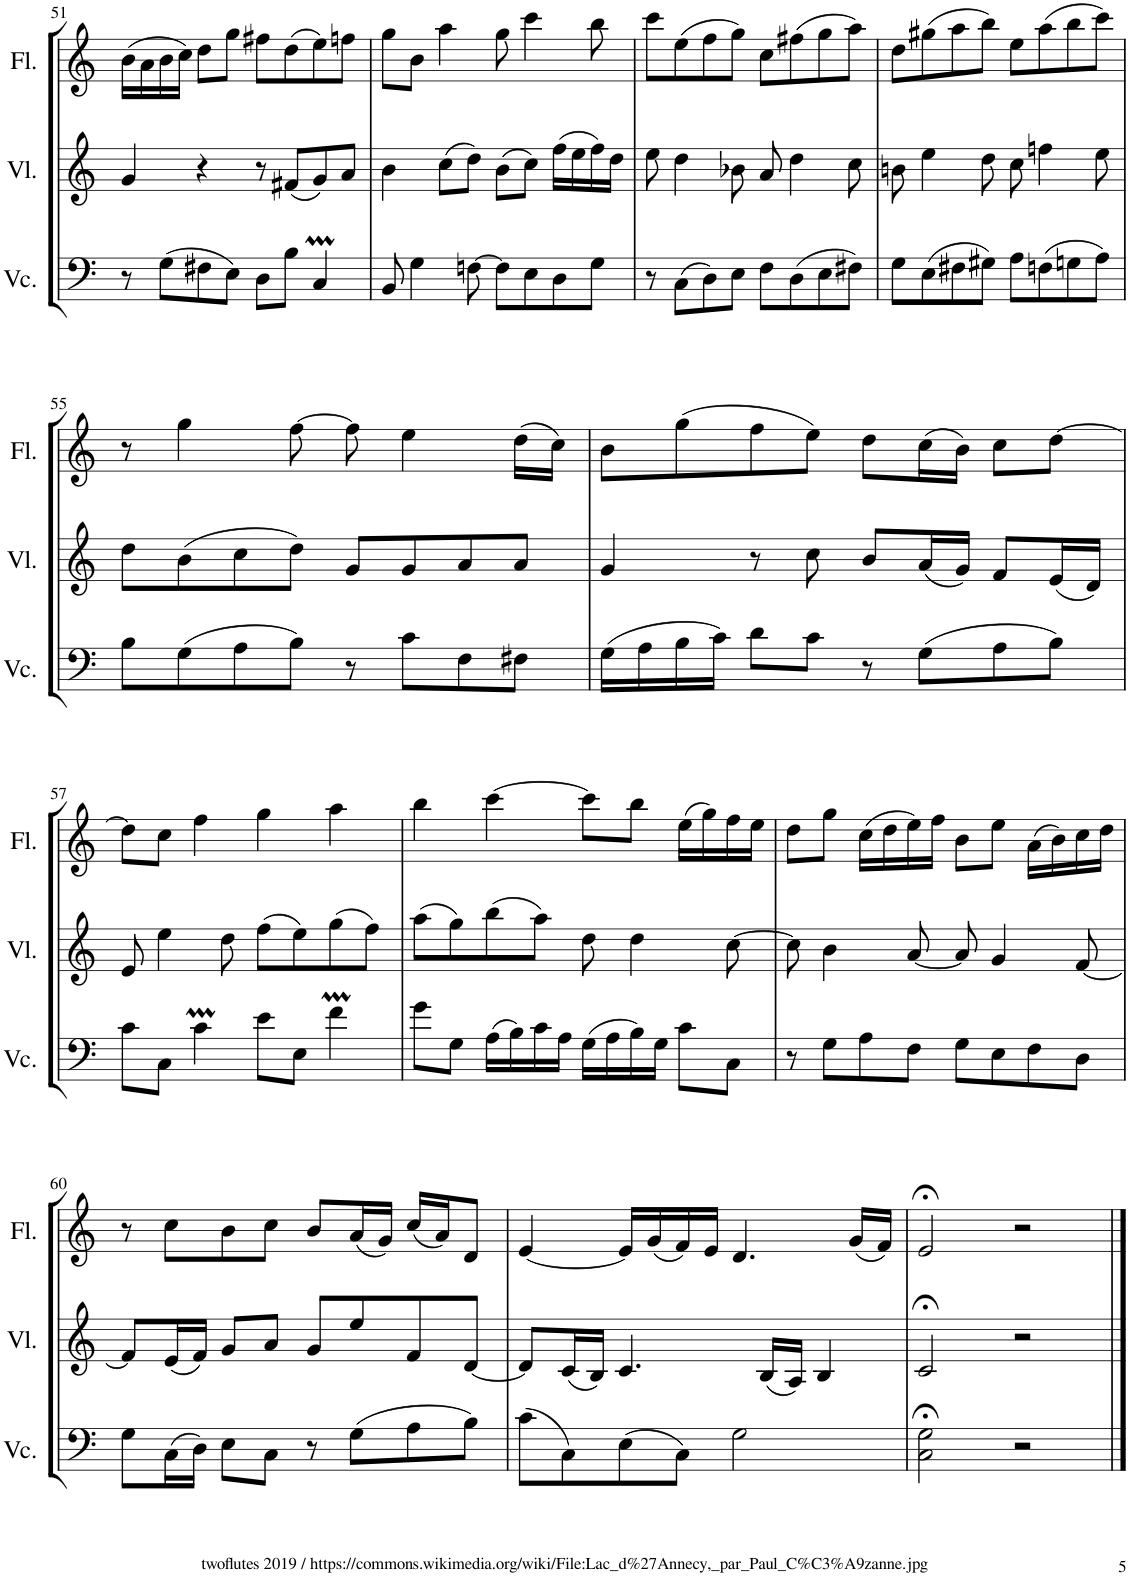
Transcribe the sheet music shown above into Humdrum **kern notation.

**kern	**kern	**kern
*part3	*part2	*part1
*staff3	*staff2	*staff1
*I"Violoncello	*I"Violine	*I"Flöte
*I'Vc.	*I'Vl.	*I'Fl.
!!LO:PB:g=z
*clefF4	*clefG2	*clefG2
*k[]	*k[]	*k[]
*M4/4	*M4/4	*M4/4
*met(c)	*met(c)	*met(c)
=51	=51	=51
8r	4g/	(16b\LL
.	.	16a\
(8G\L	.	16b\
.	.	16cc\JJ)
8F#X\	4r	8dd\L
8E\J)	.	8gg\J
8D\L	8r	8ff#X\L
8B\J	(8f#X/L	(8dd\
4CM/	8g/)	8ee\)
.	8a/J	8ffn\J
=52	=52	=52
8BB/	4b\	8gg\L
4G\	.	8b\J
.	(8cc\L	4aa\
[8Fn\	8dd\J)	.
8F\L]	(8b\L	8gg\
8E\	8cc\J)	4ccc\
8D\	(16ff\LL	.
.	16ee\	.
8G\J	16ff\)	8bb\
.	16dd\JJ	.
=53	=53	=53
8r	8ee\	8ccc\L
(8C\L	4dd\	(8ee\
8D\)	.	8ff\
8E\J	8b-X\	8gg\J)
8F\L	8a/	8cc\L
(8D\	4dd\	(8ff#X\
8E\	.	8gg\
8F#X\J)	8cc\	8aa\J)
=54	=54	=54
8G\L	8bn\	8dd\L
(8E\	4ee\	(8gg#X\
8F#X\	.	8aa\
8G#X\J)	8dd\	8bb\J)
8A\L	8cc\	8ee\L
(8Fn\	4ffn\	(8aa\
8Gn\	.	8bb\
8A\J)	8ee\	8ccc\J)
!!LO:LB:g=z
=55	=55	=55
8B\L	8dd\L	8r
(8G\	(8b\	4gg\
8A\	8cc\	.
8B\J)	8dd\J)	[8ff\
8r	8g/L	8ff\]
8c\L	8g/	4ee\
8F\	8a/	.
8F#X\J	8a/J	(16dd\LL
.	.	16cc\JJ)
=56	=56	=56
(16G\LL	4g/	8b\L
16A\	.	.
16B\	.	(8gg\
16c\JJ)	.	.
8d\L	8r	8ff\
8c\J	8cc\	8ee\J)
8r	8b/L	8dd\L
(8G\L	(16a/L	(16cc\L
.	16g/JJ)	16b\JJ)
8A\	8f/L	8cc\L
8B\J)	(16e/L	[8dd\J
.	16d/JJ)	.
!!LO:LB:g=z
=57	=57	=57
8c\L	8e/	8dd\L]
8C\J	4ee\	8cc\J
4cM\	.	4ff\
.	8dd\	.
8e\L	(8ff\L	4gg\
8E\J	8ee\)	.
4fM\	(8gg\	4aa\
.	8ff\J)	.
=58	=58	=58
8g\L	(8aa\L	4bb\
8G\J	8gg\)	.
(16A\LL	(8bb\	[4ccc\
16B\)	.	.
16c\	8aa\J)	.
16A\JJ	.	.
(16G\LL	8dd\	8ccc\L]
16A\	.	.
16B\)	4dd\	8bb\J
16G\JJ	.	.
8c\L	.	(16ee\LL
.	.	16gg\)
8C\J	[8cc\	16ff\
.	.	16ee\JJ
=59	=59	=59
8r	8cc\]	8dd\L
8G\L	4b\	8gg\J
8A\	.	(16cc\LL
.	.	16dd\
8F\J	[8a/	16ee\)
.	.	16ff\JJ
8G\L	8a/]	8b\L
8E\	4g/	8ee\J
8F\	.	(16a\LL
.	.	16b\)
8D\J	[8f/	16cc\
.	.	16dd\JJ
!!LO:LB:g=z
=60	=60	=60
8G\L	8f/L]	8r
(16C\L	(16e/L	8cc\L
16D\JJ)	16f/JJ)	.
8E\L	8g/L	8b\
8C\J	8a/J	8cc\J
8r	8g/L	8b/L
(8G\L	8ee/	(16a/L
.	.	16g/JJ)
8A\	8f/	(16cc/LL
.	.	16a/J)
8B\J)	[8d/J	8d/J
=61	=61	=61
(8c\L	8d/L]	[4e/
8C\)	(16c/L	.
.	16B/JJ)	.
(8E\	4.c/	16e/LL]
.	.	(16g/
8C\J)	.	16f/)
.	.	16e/JJ
2G\	.	4.d/
.	(16B/LL	.
.	16A/JJ)	.
.	4B/	.
.	.	(16g/LL
.	.	16f/JJ)
=62	=62	=62
2C\;< 2G\;<	2c;</	2e;</
2r	2r	2r
==	==	==
*-	*-	*-
